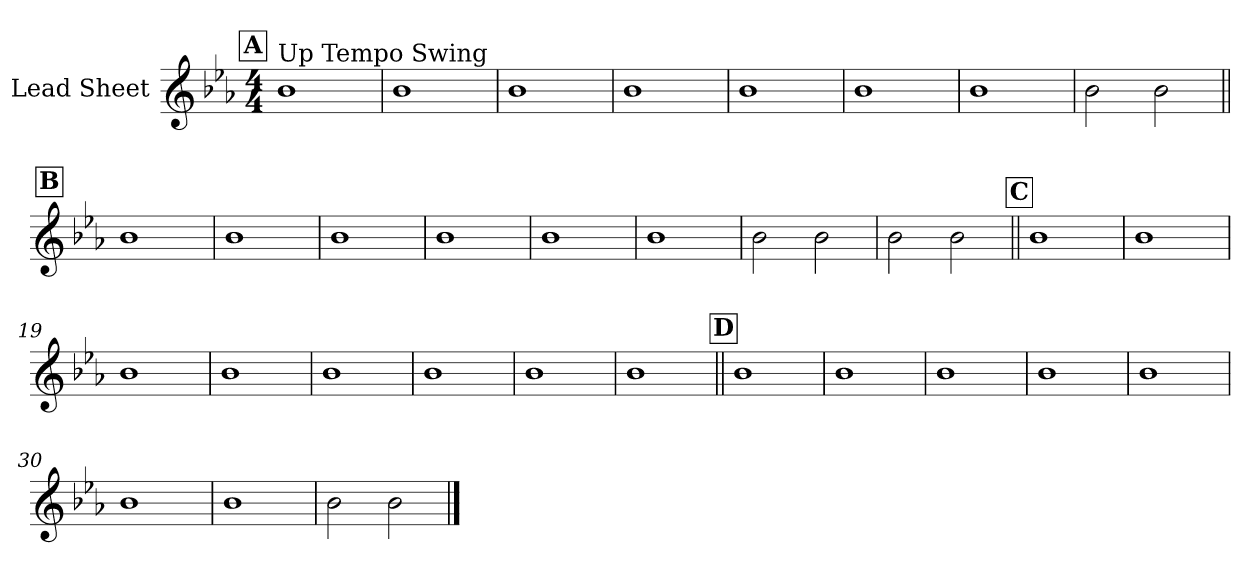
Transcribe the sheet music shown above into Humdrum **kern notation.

**kern
*part1
*staff1
*I"Lead Sheet
*clefG2
*k[b-e-a-]
*E-:
*M4/4
!!LO:REH:place=s1:a:fs=14:t=A
=1
!LO:TX:a:t=Up Tempo Swing
1b-
=2
1b-
=3
1b-
=4
1b-
!!LO:LB:g=z
=5
1b-
=6
1b-
=7
1b-
=8
2b-\
2b-\
!!LO:LB:g=z
!!LO:REH:place=s1:a:fs=14:t=B
=9||
1b-
=10
1b-
=11
1b-
=12
1b-
!!LO:LB:g=z
=13
1b-
=14
1b-
=15
2b-\
2b-\
=16
2b-\
2b-\
!!LO:LB:g=z
!!LO:REH:place=s1:a:fs=14:t=C
=17||
1b-
=18
1b-
=19
1b-
=20
1b-
!!LO:LB:g=z
=21
1b-
=22
1b-
=23
1b-
=24
1b-
!!LO:LB:g=z
!!LO:REH:place=s1:a:fs=14:t=D
=25||
1b-
=26
1b-
=27
1b-
=28
1b-
!!LO:LB:g=z
=29
1b-
=30
1b-
=31
1b-
=32
2b-\
2b-\
==
*-
